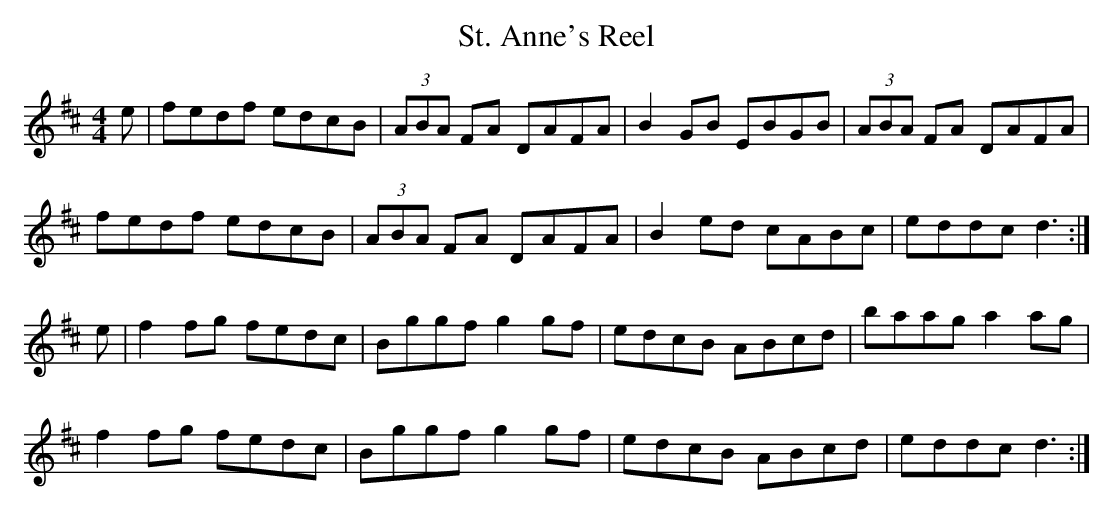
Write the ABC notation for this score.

X:1
T: St. Anne's Reel
M: 4/4
L: 1/8
K: D
e|fedf edcB|(3ABA FA DAFA|B2 GB EBGB|(3ABA FA DAFA|
fedf edcB|(3ABA FA DAFA|B2 ed cABc|eddc d3 :|
e|f2 fg fedc|Bggf g2 gf|edcB ABcd|baag a2 ag|
f2 fg fedc|Bggf g2 gf|edcB ABcd|eddc d3 :|
